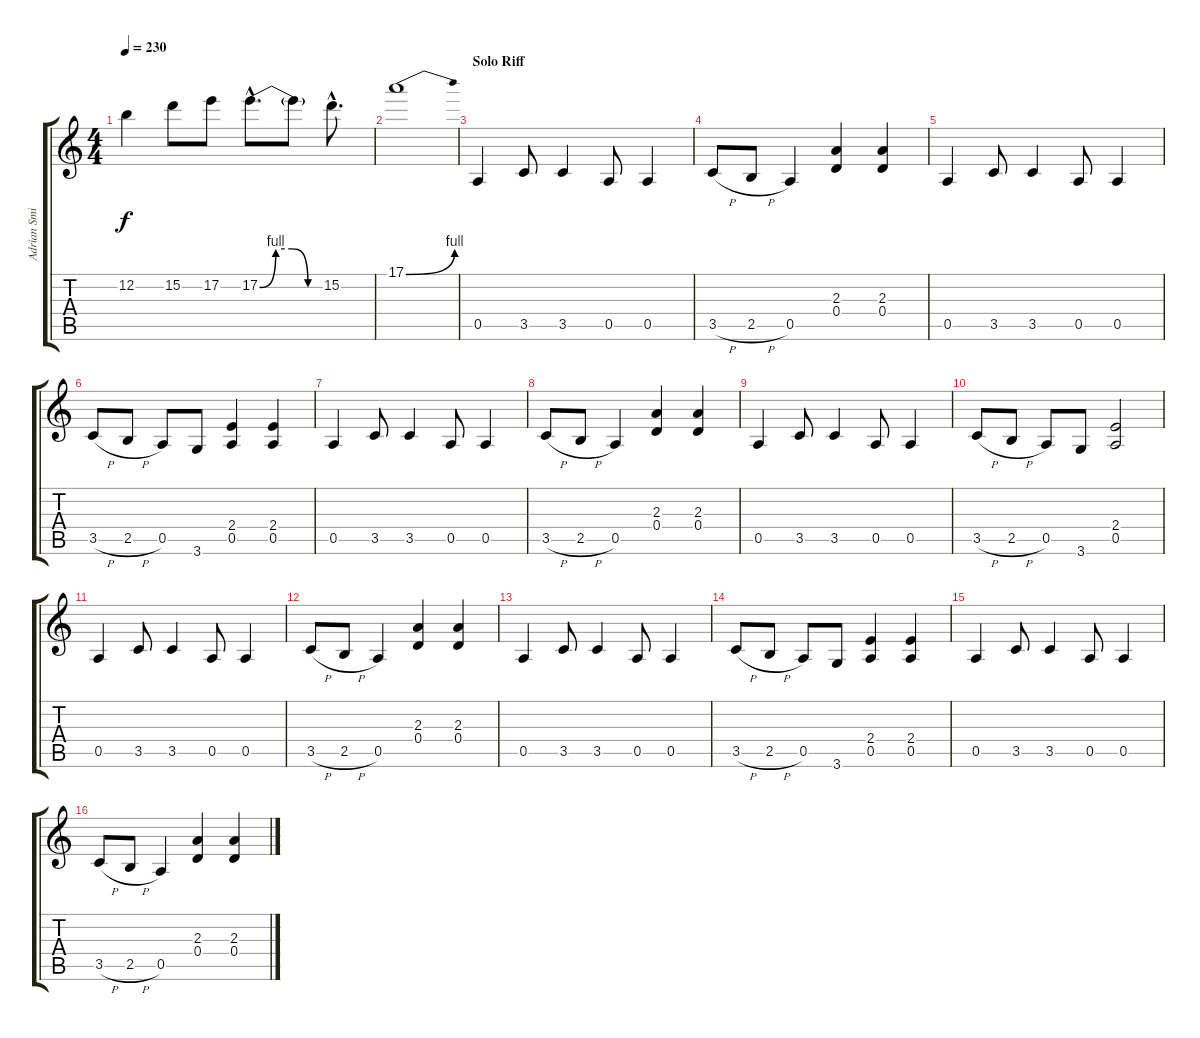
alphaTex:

\track ("Adrian Smith" "Adrian Smi") {instrument distortionguitar}
\staff {score tabs}
\tuning (E4 B3 G3 D3 A2 E2) {hide}
\ts (4 4)
\tempo 230
\clef g2
\ks c
12.2.4{dy f} 15.2.8 17.2.8 17.2{be (custom 0 0 15 4 30 4 45 0 60 0) hac}.8{d} 17.2{t}.8 15.2{hac}.8{d} |
17.1{be (bend 0 0 60 4)}.1 |
\section ("" "Solo Riff")
0.5.4{volume 13 balance 4} 3.5.8 3.5.4 0.5.8 0.5.4 |
3.5{h}.8 2.5{h}.8 0.5.4 (2.3 0.4).4 (2.3 0.4).4 |
0.5.4 3.5.8 3.5.4 0.5.8 0.5.4 |
3.5{h}.8 2.5{h}.8 0.5.8 3.6.8 (2.4 0.5).4 (2.4 0.5).4 |
0.5.4 3.5.8 3.5.4 0.5.8 0.5.4 |
3.5{h}.8 2.5{h}.8 0.5.4 (2.3 0.4).4 (2.3 0.4).4 |
0.5.4 3.5.8 3.5.4 0.5.8 0.5.4 |
3.5{h}.8 2.5{h}.8 0.5.8 3.6.8 (2.4 0.5).2 |
0.5.4 3.5.8 3.5.4 0.5.8 0.5.4 |
3.5{h}.8 2.5{h}.8 0.5.4 (2.3 0.4).4 (2.3 0.4).4 |
0.5.4 3.5.8 3.5.4 0.5.8 0.5.4 |
3.5{h}.8 2.5{h}.8 0.5.8 3.6.8 (2.4 0.5).4 (2.4 0.5).4 |
0.5.4 3.5.8 3.5.4 0.5.8 0.5.4 |
3.5{h}.8 2.5{h}.8 0.5.4 (2.3 0.4).4 (2.3 0.4).4
